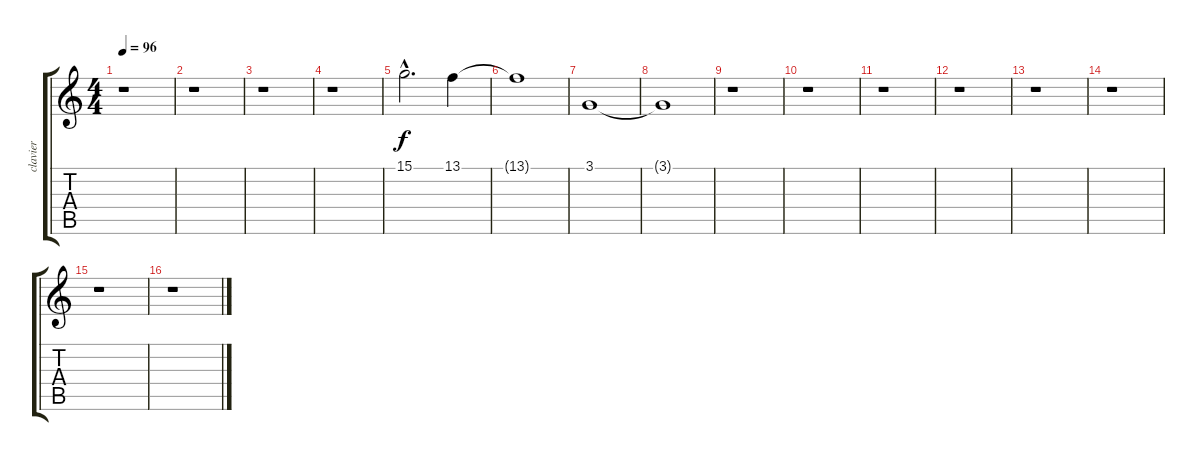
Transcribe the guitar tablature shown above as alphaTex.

\track ("clavier" "clavier") {instrument pad1newage}
\staff {score tabs}
\tuning (E4 B3 G3 D3 A2 E2) {hide}
\ts (4 4)
\tempo 96
\clef g2
\ks c
r.1{dy ff} |
r.1 |
r.1 |
r.1 |
15.1{hac}.2{d dy f} 13.1.4 |
13.1{t}.1 |
3.1.1 |
3.1{t}.1 |
r.1 |
r.1 |
r.1 |
r.1 |
r.1 |
r.1 |
r.1 |
r.1
